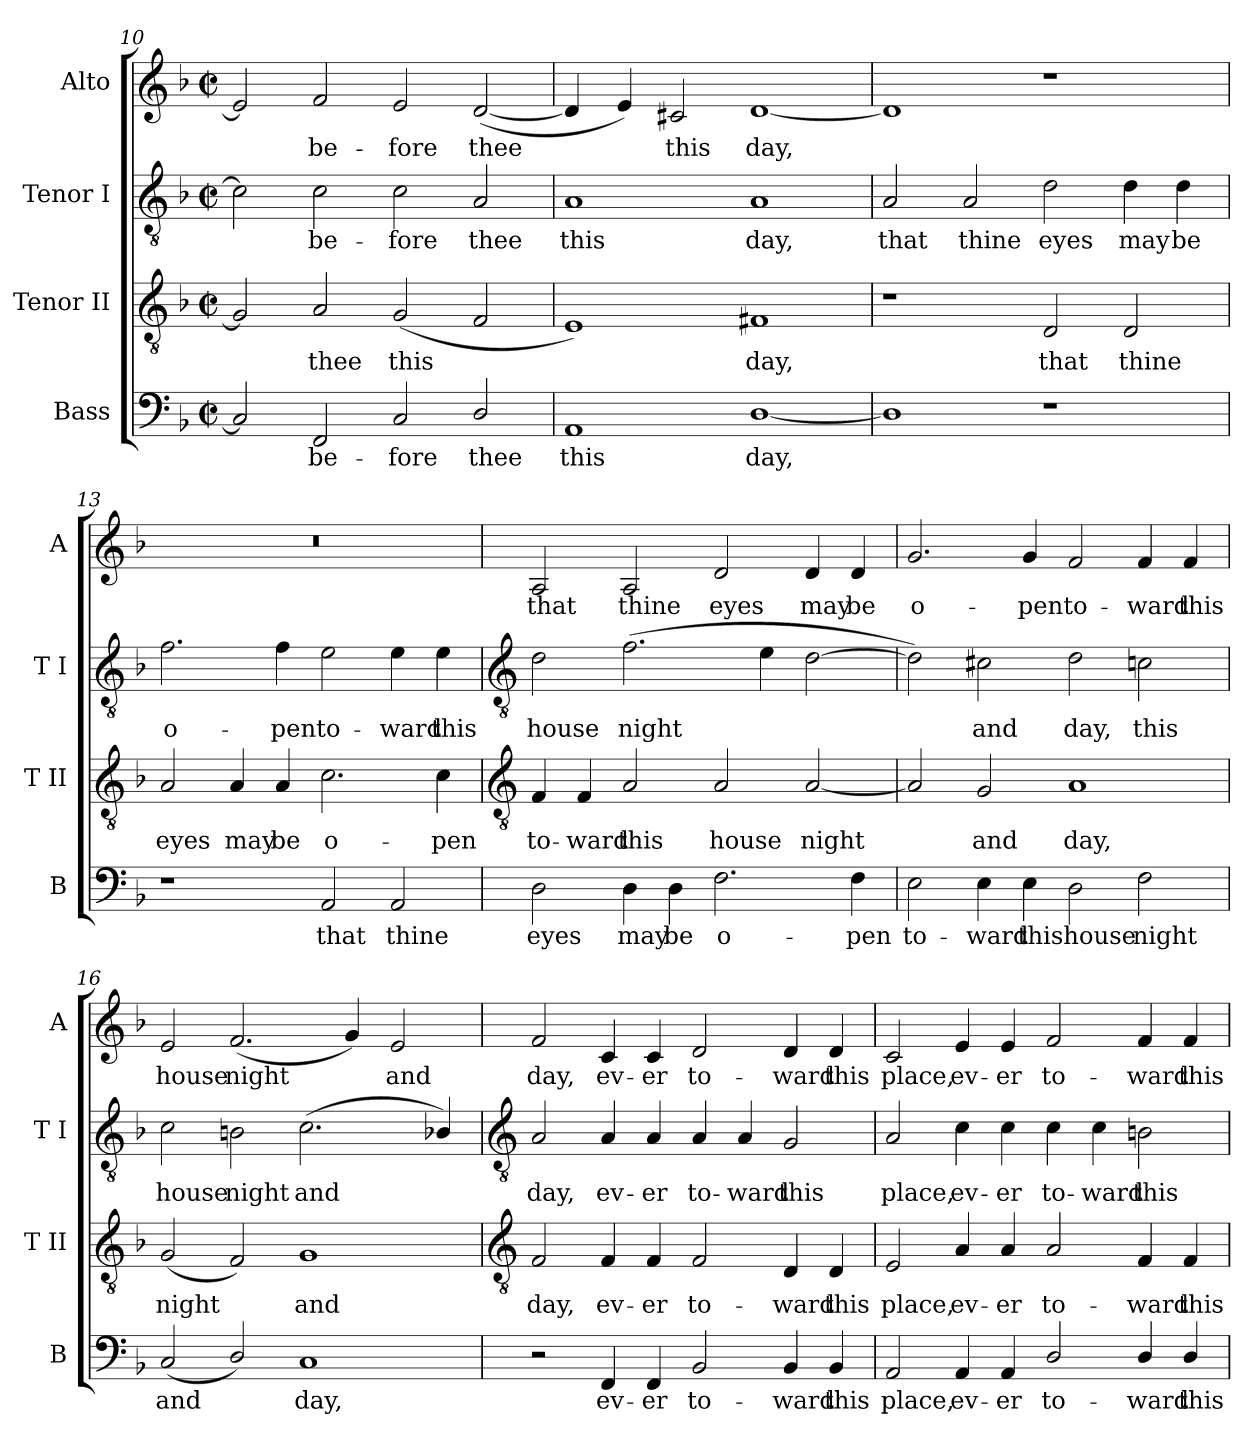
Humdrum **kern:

**kern	**text	**kern	**text	**kern	**text	**kern	**text
*part4	*part4	*part3	*part3	*part2	*part2	*part1	*part1
*staff4	*staff4	*staff3	*staff3	*staff2	*staff2	*staff1	*staff1
*I"Bass	*	*I"Tenor II	*	*I"Tenor I	*	*I"Alto	*
*I'B	*	*I'T II	*	*I'T I	*	*I'A	*
!!LO:LB:g=z
*clefF4	*	*clefGv2	*	*clefGv2	*	*clefG2	*
*k[b-]	*	*k[b-]	*	*k[b-]	*	*k[b-]	*
*F:	*	*F:	*	*F:	*	*F:	*
*M4/2	*	*M4/2	*	*M4/2	*	*M4/2	*
*met(c|)	*	*met(c|)	*	*met(c|)	*	*met(c|)	*
=10	=10	=10	=10	=10	=10	=10	=10
2C]	.	2G]	.	2c]	.	2e]	.
!	!LO:LY:b	!	!LO:LY:b	!	!LO:LY:b	!	!LO:LY:b
2FF	be-	2A	thee	2c	be-	2f	be-
!	!LO:LY:b	!	!LO:LY:b	!	!LO:LY:b	!	!LO:LY:b
2C	-fore	(<2G	this	2c	-fore	2e	-fore
!	!LO:LY:b	!	!	!	!LO:LY:b	!	!LO:LY:b
2D/	thee	2F	.	2A	thee	(<[2d	thee
=11	=11	=11	=11	=11	=11	=11	=11
!	!LO:LY:b	!	!	!	!LO:LY:b	!	!
1AA	this	1E)	.	1A	this	4d]	.
.	.	.	.	.	.	4e)	.
!	!	!	!	!	!	!	!LO:LY:b
.	.	.	.	.	.	2c#X	this
!	!LO:LY:b	!	!LO:LY:b	!	!LO:LY:b	!	!LO:LY:b
[1D/	day,	1F#X	day,	1A	day,	[1d	day,
=12	=12	=12	=12	=12	=12	=12	=12
!	!	!	!	!	!LO:LY:b	!	!
1D/]	.	1r	.	2A	that	1d]	.
!	!	!	!	!	!LO:LY:b	!	!
.	.	.	.	2A	thine	.	.
!	!	!	!LO:LY:b	!	!LO:LY:b	!	!
1r	.	2D	that	2d	eyes	1r	.
!	!	!	!LO:LY:b	!	!LO:LY:b	!	!
.	.	2D	thine	4d	may	.	.
!	!	!	!	!	!LO:LY:b	!	!
.	.	.	.	4d	be	.	.
=13	=13	=13	=13	=13	=13	=13	=13
!	!	!	!LO:LY:b	!	!LO:LY:b	!	!
1r	.	2A	eyes	2.f	o-	0r	.
!	!	!	!LO:LY:b	!	!	!	!
.	.	4A	may	.	.	.	.
!	!	!	!LO:LY:b	!	!LO:LY:b	!	!
.	.	4A	be	4f	-pen	.	.
!	!LO:LY:b	!	!LO:LY:b	!	!LO:LY:b	!	!
2AA	that	2.c	o-	2e	to-	.	.
!	!LO:LY:b	!	!	!	!LO:LY:b	!	!
2AA	thine	.	.	4e	-ward	.	.
!	!	!	!LO:LY:b	!	!LO:LY:b	!	!
.	.	4c	-pen	4e	this	.	.
!!LO:LB:g=z
=14	=14	=14	=14	=14	=14	=14	=14
*	*	*clefGv2	*	*clefGv2	*	*	*
!	!LO:LY:b	!	!LO:LY:b	!	!LO:LY:b	!	!LO:LY:b
2D	eyes	4F	to-	2d	house	2A	that
!	!	!	!LO:LY:b	!	!	!	!
.	.	4F	-ward	.	.	.	.
!	!LO:LY:b	!	!LO:LY:b	!	!LO:LY:b	!	!LO:LY:b
4D	may	2A	this	(>2.f	night	2A	thine
!	!LO:LY:b	!	!	!	!	!	!
4D	be	.	.	.	.	.	.
!	!LO:LY:b	!	!LO:LY:b	!	!	!	!LO:LY:b
2.F	o-	2A	house	.	.	2d	eyes
.	.	.	.	4e	.	.	.
!	!	!	!LO:LY:b	!	!	!	!LO:LY:b
.	.	[2A	night	[2d	.	4d	may
!	!LO:LY:b	!	!	!	!	!	!LO:LY:b
4F	-pen	.	.	.	.	4d	be
=15	=15	=15	=15	=15	=15	=15	=15
!	!LO:LY:b	!	!	!	!	!	!LO:LY:b
2E	to-	2A]	.	2d])	.	2.g	o-
!	!LO:LY:b	!	!LO:LY:b	!	!LO:LY:b	!	!
4E	-ward	2G	and	2c#X	and	.	.
!	!LO:LY:b	!	!	!	!	!	!LO:LY:b
4E	this	.	.	.	.	4g	-pen
!	!LO:LY:b	!	!LO:LY:b	!	!LO:LY:b	!	!LO:LY:b
2D	house	1A	day,	2d	day,	2f	to-
!	!LO:LY:b	!	!	!	!LO:LY:b	!	!LO:LY:b
2F	night	.	.	2cn	this	4f	-ward
!	!	!	!	!	!	!	!LO:LY:b
.	.	.	.	.	.	4f	this
=16	=16	=16	=16	=16	=16	=16	=16
!	!LO:LY:b	!	!LO:LY:b	!	!LO:LY:b	!	!LO:LY:b
(<2C	and	(<2G	night	2c	house	2e	house
!	!	!	!	!	!LO:LY:b	!	!LO:LY:b
2D/)	.	2F)	.	2Bn	night	(<2.f	night
!	!LO:LY:b	!	!LO:LY:b	!	!LO:LY:b	!	!
1C	day,	1G	and	(<2.c	and	.	.
.	.	.	.	.	.	4g)	.
!	!	!	!	!	!	!	!LO:LY:b
.	.	.	.	.	.	2e	and
.	.	.	.	4B-X/)	.	.	.
!!LO:LB:g=z
=17	=17	=17	=17	=17	=17	=17	=17
*	*	*clefGv2	*	*clefGv2	*	*	*
!	!	!	!LO:LY:b	!	!LO:LY:b	!	!LO:LY:b
2r	.	2F	day,	2A	day,	2f	day,
!	!LO:LY:b	!	!LO:LY:b	!	!LO:LY:b	!	!LO:LY:b
4FF	ev-	4F	ev-	4A	ev-	4c	ev-
!	!LO:LY:b	!	!LO:LY:b	!	!LO:LY:b	!	!LO:LY:b
4FF	-er	4F	-er	4A	-er	4c	-er
!	!LO:LY:b	!	!LO:LY:b	!	!LO:LY:b	!	!LO:LY:b
2BB-	to-	2F	to-	4A	to-	2d	to-
!	!	!	!	!	!LO:LY:b	!	!
.	.	.	.	4A	-ward	.	.
!	!LO:LY:b	!	!LO:LY:b	!	!LO:LY:b	!	!LO:LY:b
4BB-	-ward	4D	-ward	2G	this	4d	-ward
!	!LO:LY:b	!	!LO:LY:b	!	!	!	!LO:LY:b
4BB-	this	4D	this	.	.	4d	this
=18	=18	=18	=18	=18	=18	=18	=18
!	!LO:LY:b	!	!LO:LY:b	!	!LO:LY:b	!	!LO:LY:b
2AA	place,	2E	place,	2A	place,	2c	place,
!	!LO:LY:b	!	!LO:LY:b	!	!LO:LY:b	!	!LO:LY:b
4AA	ev-	4A	ev-	4c	ev-	4e	ev-
!	!LO:LY:b	!	!LO:LY:b	!	!LO:LY:b	!	!LO:LY:b
4AA	-er	4A	-er	4c	-er	4e	-er
!	!LO:LY:b	!	!LO:LY:b	!	!LO:LY:b	!	!LO:LY:b
2D/	to-	2A	to-	4c	to-	2f	to-
!	!	!	!	!	!LO:LY:b	!	!
.	.	.	.	4c	-ward	.	.
!	!LO:LY:b	!	!LO:LY:b	!	!LO:LY:b	!	!LO:LY:b
4D/	-ward	4F	-ward	2Bn	this	4f	-ward
!	!LO:LY:b	!	!LO:LY:b	!	!	!	!LO:LY:b
4D/	this	4F	this	.	.	4f	this
=	=	=	=	=	=	=	=
*-	*-	*-	*-	*-	*-	*-	*-
